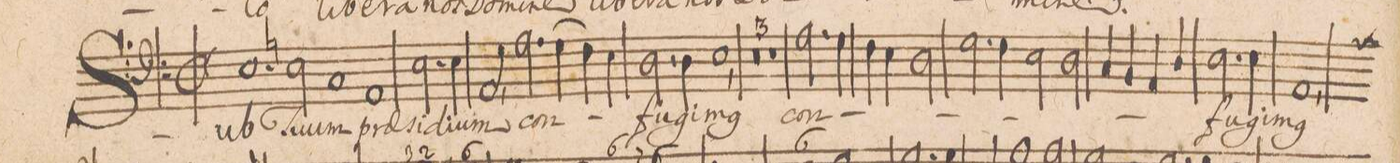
**kern	**fba	**text
*I"[Baſso]	*	*
*clefF4	*	*
*k[]	*	*
*M2/1	*	*
1.E\	.	Sub
*2\right	*	*
2E\	n	Tu-
=2-	=2-	=2-
1C/	.	-um
1AA/	.	prae-
=3-	=3-	=3-
2.E\	.	-si-
4E\	.	-di-
2AA,/	.	-um
2.A\	.	con-
=4-	=4-	=4-
(4G\	.	.
4F\)	.	.
4E\	.	.
2.D\	.	-fu-
4D\	.	-gi-
=5-	=5-	=5-
1E\,	.	-m(us)
0r	.	.
=6-	=6-	=6-
1r	.	.
=7-	=7-	=7-
2.A\	.	con-
4G\	.	.
4F\	.	.
4E\	.	.
2D\	.	.
=8-	=8-	=8-
2.G\	.	.
4F\	.	.
2E\	.	.
2D\	.	.
=9-	=9-	=9-
4C/	.	.
4BB/	.	.
4AA/	.	.
4D/	.	.
2.E\	.	-fu-
4E\	.	-gi-
=10-	=10-	=10-
*custos:A	*	*
1AA/,	.	-m(us)
*-	*-	*-
